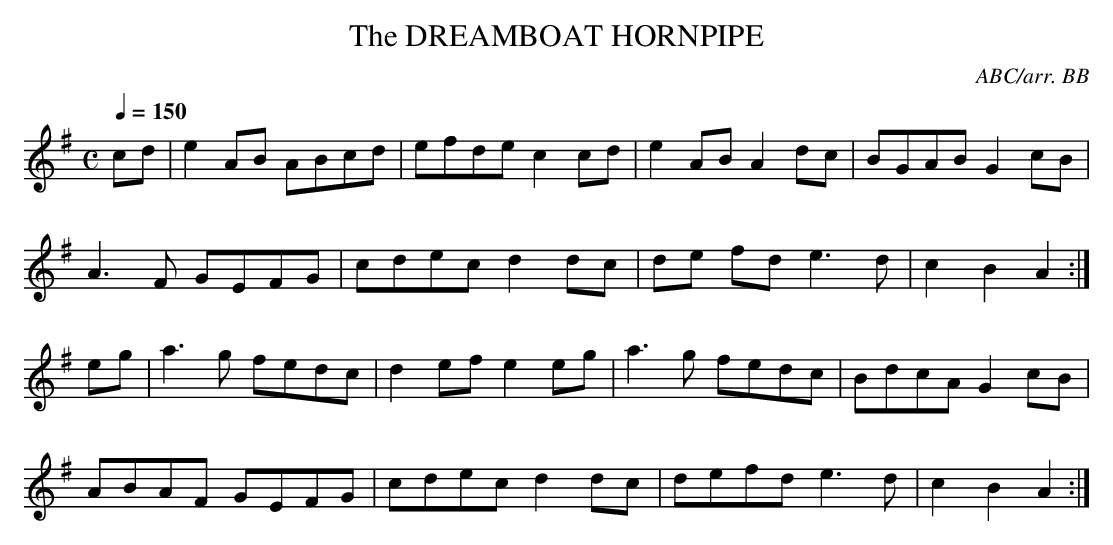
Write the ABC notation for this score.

X:1
T:DREAMBOAT HORNPIPE, The
Q:1/4=150
C:ABC/arr. BB
M:C
L:1/8
K:Ador
cd|e2AB ABcd|efde c2cd|e2AB A2dc|BGAB G2cB|
A3F GEFG|cdec d2dc|de fd e3d|c2B2 A2 :|
eg|a3g fedc|d2ef e2eg|a3g fedc|BdcA G2cB|
ABAF GEFG|cdec d2dc|defd e3d|c2B2 A2 :|
